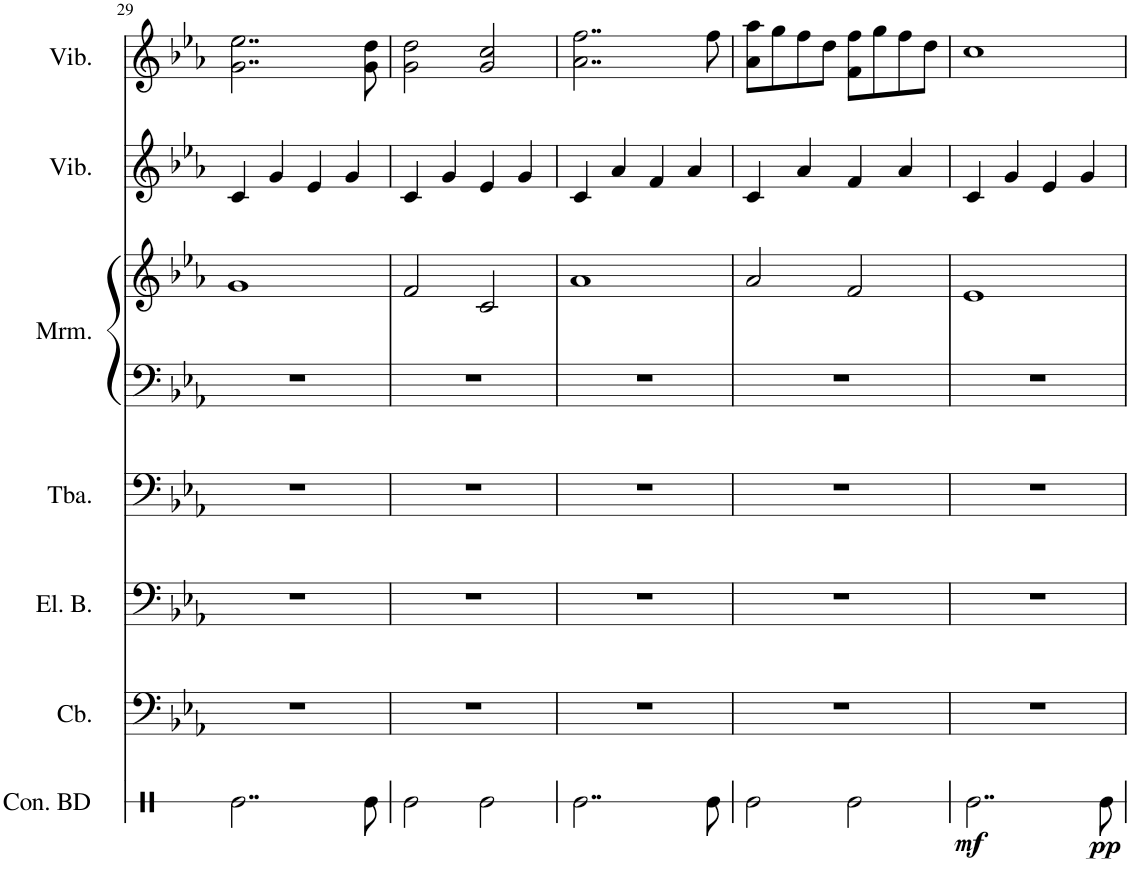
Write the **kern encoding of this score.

**kern	**dynam	**kern	**kern	**kern	**kern	**kern	**kern	**kern
*part7	*part7	*part6	*part5	*part4	*part3	*part3	*part2	*part1
*staff8	*staff8	*staff7	*staff6	*staff5	*staff4	*staff3	*staff2	*staff1
*I"Concert Bass Drum	*	*I"Contrabass	*I"Electric Bass	*I"Tuba	*I"Marimba	*	*I"Vibraphone	*I"Vibraphone
*I'Con. BD	*	*I'Cb.	*I'El. B.	*I'Tba.	*I'Mrm.	*	*I'Vib.	*I'Vib.
!!LO:PB:g=z
*clefX	*	*clefF4	*clefF4	*clefF4	*clefF4	*clefG2	*clefG2	*clefG2
*	*	*Trd7c12	*Trd7c12	*	*	*	*	*
*k[]	*	*k[b-e-a-]	*k[b-e-a-]	*k[b-e-a-]	*k[b-e-a-]	*k[b-e-a-]	*k[b-e-a-]	*k[b-e-a-]
*M4/4	*	*M4/4	*M4/4	*M4/4	*M4/4	*M4/4	*M4/4	*M4/4
=29	=29	=29	=29	=29	=29	=29	=29	=29
2..Re\	.	1r	1r	1r	1r	1g	4c/	2..g\ 2..ee-\
.	.	.	.	.	.	.	4g/	.
.	.	.	.	.	.	.	4e-/	.
.	.	.	.	.	.	.	4g/	.
8Re\	.	.	.	.	.	.	.	8g\ 8dd\
=30	=30	=30	=30	=30	=30	=30	=30	=30
2Re\	.	1r	1r	1r	1r	2f/	4c/	2g\ 2dd\
.	.	.	.	.	.	.	4g/	.
2Re\	.	.	.	.	.	2c/	4e-/	2g/ 2cc/
.	.	.	.	.	.	.	4g/	.
=31	=31	=31	=31	=31	=31	=31	=31	=31
2..Re\	.	1r	1r	1r	1r	1a-	4c/	2..a-\ 2..ff\
.	.	.	.	.	.	.	4a-/	.
.	.	.	.	.	.	.	4f/	.
.	.	.	.	.	.	.	4a-/	.
8Re\	.	.	.	.	.	.	.	8ff\
=32	=32	=32	=32	=32	=32	=32	=32	=32
2Re\	.	1r	1r	1r	1r	2a-/	4c/	8a-\ 8aa-\L
.	.	.	.	.	.	.	.	8gg\
.	.	.	.	.	.	.	4a-/	8ff\
.	.	.	.	.	.	.	.	8dd\J
2Re\	.	.	.	.	.	2f/	4f/	8f\ 8ff\L
.	.	.	.	.	.	.	.	8gg\
.	.	.	.	.	.	.	4a-/	8ff\
.	.	.	.	.	.	.	.	8dd\J
=33	=33	=33	=33	=33	=33	=33	=33	=33
!	!LO:DY:b	!	!	!	!	!	!	!
2..Re\	mf	1r	1r	1r	1r	1e-	4c/	1cc
.	.	.	.	.	.	.	4g/	.
.	.	.	.	.	.	.	4e-/	.
.	.	.	.	.	.	.	4g/	.
!	!LO:DY:b	!	!	!	!	!	!	!
8Re\	pp	.	.	.	.	.	.	.
=	=	=	=	=	=	=	=	=
*-	*-	*-	*-	*-	*-	*-	*-	*-
